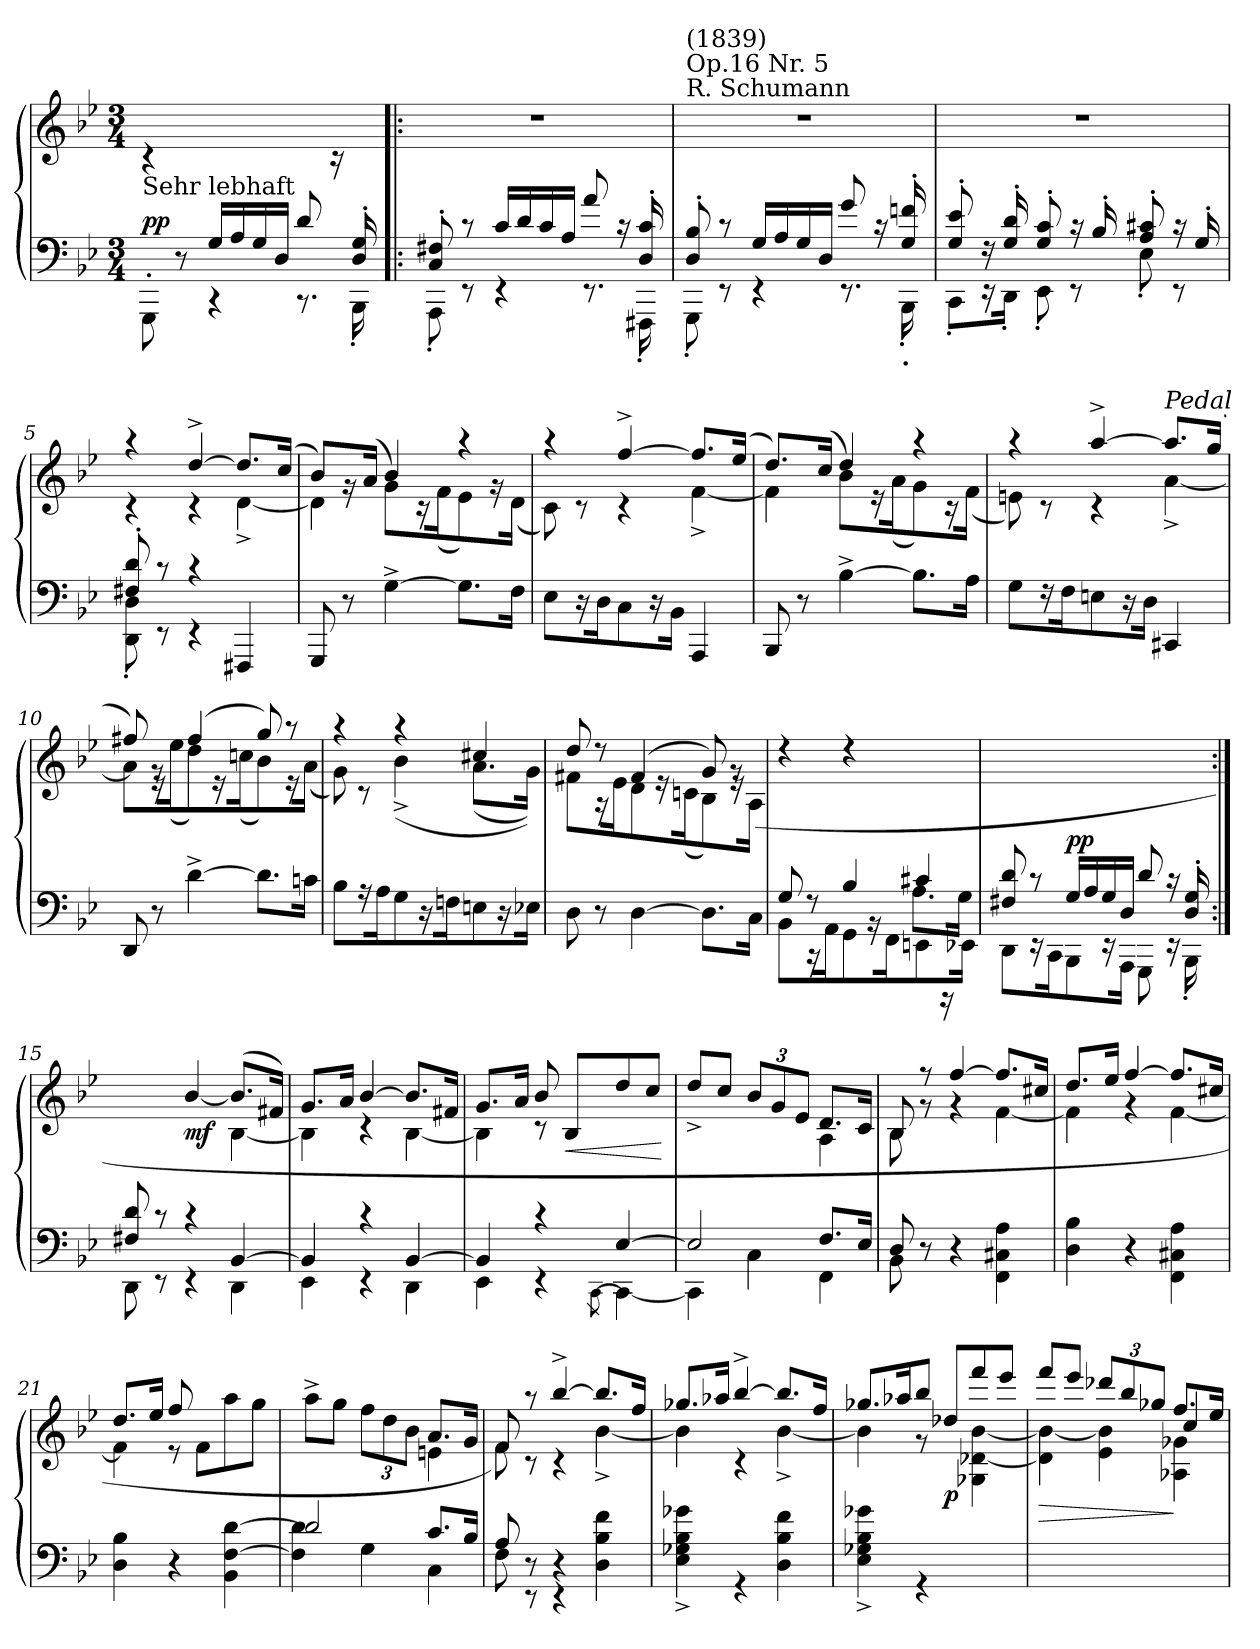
**kern	**kern	**dynam
*part1	*part1	*part1
*staff2	*staff1	*staff1/2
*clefF4	*clefG2	*
*k[b-e-]	*k[b-e-]	*
*B-:	*B-:	*
*M3/4	*M3/4	*
=1	=1	=1
*^	*^	*
!LO:TX:a:t=Sehr lebhaft	!	!	!	!
!	!	!	!	!LO:DY:a=2
4ryy	8GGG'<\	2.raayy	4rc	pp
.	8r	.	.	.
16G/LL	4r	.	4.ryy	.
16A/	.	.	.	.
16G/	.	.	.	.
16D/JJ	.	.	.	.
8d/	8.r	.	.	.
16ryy	.	.	16rc	.
16D/'> 16G/'>	16BBB-'<\	.	16ryy	.
=2!|:	=2!|:	=2!|:	=2!|:	=2!|:
!	!	!LO:TX:a:t=Fantasie Nr. 5	!	!
!	!	!LO:TX:a:t=KREISLERIANA	!	!
*	*	*v	*v	*
8C/' 8F#X/'	8AAA'<\	2.r	.
8rc	8rEE	.	.
16c/LL	4rEE	.	.
16d/	.	.	.
16c/	.	.	.
16A/JJ	.	.	.
8a/	8.rEE	.	.
16rc	.	.	.
16D/'> 16c/'>	16FFF#X'<\	.	.
=3	=3	=3	=3
!	!	!LO:TX:a:t=R. Schumann	!
!	!	!LO:TX:a:t=Op.16 Nr. 5	!
!	!	!LO:TX:a:t=(1839)	!
8D/'> 8B-/'>	8GGG'<\	2.r	.
8rc	8rEE	.	.
16G/LL	4rEE	.	.
16A/	.	.	.
16G/	.	.	.
16D/JJ	.	.	.
8g/	8.rEE	.	.
16rc	.	.	.
!LO:TX:b:B:t=.	!	!	!
16G/'> 16fni/'>	16BBB-'<\	.	.
=4	=4	=4	=4
8G/'> 8e-/'>L	8CC'<\L	2.r	.
16rF	16rEE	.	.
16G/'> 16d/'>K	16DD'<\Jk	.	.
8G/'> 8c/'>	8EE-'<\	.	.
16r	8rEE	.	.
16B-'>/K	.	.	.
8A/'> 8c#X/'>	8E-'<\	.	.
16r	8rEE	.	.
16G'>/JL	.	.	.
=5	=5	=5	=5
*	*	*^	*
8F#X/'> 8d/'>	8DD\'< 8D\'<	4raa	4rc	.
8rc	8rEE	.	.	.
4rc	4rEE	[>4dd^>/	4rc	.
4FFF#X/	4ryy	8.dd/L]	[<4d^<\	.
.	.	(>16cc/Jk	.	.
*v	*v	*	*	*
!!LO:LB:g=z	!!
=6	=6	=6	=6
8GGG/	8b-/L)	4d\]	.
8r	16rg	.	.
.	(16a/Jk	.	.
[4G^>\	4b-/	8g\L)	.
.	.	16r	.
.	.	(>16f\K	.
8.G\L]	4raa	8e-\)	.
.	.	16rg	.
16F\Jk	.	(>16d\Jk	.
=7	=7	=7	=7
8E-\L	4raa	8c\)	.
16r	.	8rc	.
16D\K	.	.	.
8C\	[>4ff^>/	4rc	.
16r	.	.	.
16BB-\Jk	.	.	.
4AAA/	8.ff/L]	[<4f^<\	.
.	(16ee-/Jk	.	.
=8	=8	=8	=8
8BBB-/	8.dd/L)	4f\]	.
8r	.	.	.
.	(16cc/Jk	.	.
[4B-^>\	4dd/	8b-\L)	.
.	.	16r	.
.	.	(>16a\K	.
8.B-\L]	4raa	8g\)	.
.	.	16r	.
16A\Jk	.	(>16f\Jk	.
=9	=9	=9	=9
8G\L	4raa	8en\)	.
16r	.	8rc	.
16F\K	.	.	.
8En\	[>4aa^>/	4rc	.
16r	.	.	.
16D\Jk	.	.	.
!	!LO:TX:a:i:t=Pedal	!	!
4CC#X/	8.aa/L]	[<4a^<\	.
.	(>16gg/Jk	.	.
=10	=10	=10	=10
8DD/	8ff#X/)	8a\L]	.
8r	8rg	16r	.
.	.	(16ee-i\K	.
[4d^>\	(4ff#/	8dd\)	.
.	.	16r	.
.	.	(<16ccni\K	.
8.d\L]	8gg/)	8b-\)	.
.	8raa	16r	.
16cni\Jk	.	(>16a\Jk	.
=11	=11	=11	=11
8B-\L	4raa	8g\)	.
16r	.	8rc	.
16A\K	.	.	.
8G\	4raa	(<4b-^<\	.
16r	.	.	.
16Fni\K	.	.	.
8En\	4cc#X/	(>8.a\L	.
16r	.	.	.
16E-X\Jk	.	16g\Jk))	.
=12	=12	=12	=12
8D\	8dd/	8f#X\L	.
8r	8rdd	16r	.
.	.	16e-\K	.
[4D\	(>4f#/	8d\	.
.	.	16re	.
.	.	(<16cni\K	.
8.D\L]	8g/)	8B-\)	.
.	8rg	16re	.
16C\Jk	.	(>16A\Jk	.
*	*v	*v	*
=13	=13	=13
*^	*	*
*	*^	*	*
8G/)	8BB-\L	4ryy	4rdd	.
8rF	16r	.	.	.
.	16AA\K	.	.	.
4B-/	8GG\	4rBByy	4rdd	.
.	16rBB	.	.	.
.	16FF\K	.	.	.
4c#X/	8EEn\	8.A\L	4ryy	.
.	16rBBBB	.	.	.
.	16EE-X\Jk	16G\Jk	.	.
*	*v	*v	*	*
=14	=14	=14	=14
8F#X/ 8d/	8DD\L	2.ryy	.
8rc	16rEE	.	.
.	16CC\K	.	.
!	!	!	!LO:DY:a=2
16G/LL	8BBB-\	.	pp
16A/	.	.	.
16G/	16rEE	.	.
16D/JJ	16AAA\Jk	.	.
8d/	8GGG\	.	.
16rc	16rEE	.	.
16D/'> 16G/'>	16BBB-'<\	.	.
=15:|!	=15:|!	=15:|!	=15:|!
*	*	*^	*
8F#X/ 8d/	8DD\	4ryy	4ryy	.
8rc	8rEE	.	.	.
!	!	!	!	!LO:DY:b
4rc	4rEE	[>4b-/	4rcyy	mf
[>4BB-/	4DD\	(>8.b-/L]	[4B-\	.
.	.	16f#X/Jk)	.	.
!!LO:LB:g=z	!!
=16	=16	=16	=16	=16
4BB-/]	4EE-\	8.g/L	4B-\]	.
.	.	16a/Jk	.	.
4rc	4rEE	[4b-/	4rc	.
[>4BB-/	4DD\	8.b-/L]	[<4B-\	.
.	.	16f#X/Jk	.	.
=17	=17	=17	=17	=17
4BB-/]	4EE-\	8.g/L	4B-\]	.
.	.	16a/Jk	.	.
4rc	4rEE	8b-/	8rc	.
!	!	!	!	!LO:HP:b
.	.	8B-/L	4.ryy	<
.	[<8qCC\	.	.	.
[>4E-/	4CC\_	8dd/	.	.
.	.	8cc/J	.	.
*v	*v	*	*	*
*	*v	*v	*
.	.	[
=18	=18	=18
*^	*^	*
2E-/]	4CC\]	8dd^>/L	2ryy	.
.	.	8cc/J	.	.
*	*	*Xbrackettup	*	*
.	4C\	12b-/L	.	.
.	.	12g/	.	.
.	.	12e-/J	.	.
8.F/L	4FF\	8.d/L	4A\	.
16E-/Jk	.	16c/Jk	.	.
=19	=19	=19	=19	=19
8D/	8BB-\	8B-/	8B-\	.
8r	8rEEyy	8rg	8rff	.
4r	4rEEyy	[>4ff/	4rg	.
4FF\ 4C#X\ 4A\	4ryy	8.ff/L]	[<4f\	.
.	.	16cc#X/Jk	.	.
*v	*v	*	*	*
=20	=20	=20	=20
4D\ 4B-\	8.dd/L	4f\]	.
.	16ee-/Jk	.	.
4r	[>4ff/	4rg	.
4FF\ 4C#X\ 4A\	8.ff/L]	[<4f\	.
.	16cc#X/Jk	.	.
=21	=21	=21	=21
4D\ 4B-\	8.dd/L	4f\]	.
.	16ee-/Jk	.	.
4r	8ff/	8r	.
.	(>8f\L	4.ryy	.
4BB-\ [>4F\ [4d\	8aa\	.	.
.	8gg\J	.	.
!!LO:LB:g=z	!!
=22	=22	=22	=22
*^	*	*	*
*	*^	*	*	*
2.ryy	2d/]	4F\] 4d\	8aa^<\L	2ryy	.
.	.	.	8gg\J	.	.
.	.	4G\	12ff\L	.	.
.	.	.	12dd\	.	.
.	.	.	12b-\J	.	.
.	8.c/L	4C\	8.a/L	4en\	.
.	16B-/Jk	.	16g/Jk	.	.
=23	=23	=23	=23	=23	=23
2.ryy	8A/	8F\	8f/	8f\)	.
.	8rEE	8r	8raa	8rc	.
.	4rEE	4r	[>4bb-^>/	4rc	.
.	4D\ 4B-\ 4f\	4ryy	8.bb-/L]	[<4b-^<\	.
.	.	.	16ff/Jk	.	.
*	*v	*v	*	*	*
=24	=24	=24	=24	=24
2.ryy	4E-\^> 4G-X\^> 4B-\^> 4g-X\^>	8.gg-X/L	4b-\]	.
.	.	16aa-X/Jk	.	.
.	4r	[>4bb-^>/	4rc	.
.	4D\ 4B-\ 4f\	8.bb-/L]	[<4b-^<\	.
.	.	16ff/Jk	.	.
=25	=25	=25	=25	=25
2.ryy	4E-\^> 4G-X\^> 4B-\^> 4g-X\^>	8.gg-X/L	4b-\]	.
.	.	16aa-X/K	.	.
.	4r	8bb-/J	8r	.
!	!	!	!	!LO:DY:b
.	.	8dd-X/L	8ryy	p
.	4ryy	8fff/	4G-X\ [4d-X\ [4b-\	.
.	.	8eee-/J	.	.
*v	*v	*	*	*
*	*v	*v	*
=26	=26	=26
!	!	!LO:HP:b
*	*^	*
*	*	*^	*
2.ryy	8fff/L	4d-\] 4b-\_	2ryy	>
.	8eee-/J	.	.	.
.	12ddd-X/L	4e-\ 4b-\]	.	.
.	12bb-/	.	.	.
.	12gg-X/J	.	.	.
.	8.ff/L	4A-X\ 4g-X\	4cc/	]
.	16ee-/Jk	.	.	.
*	*v	*v	*v	*
=	=	=
*-	*-	*-
